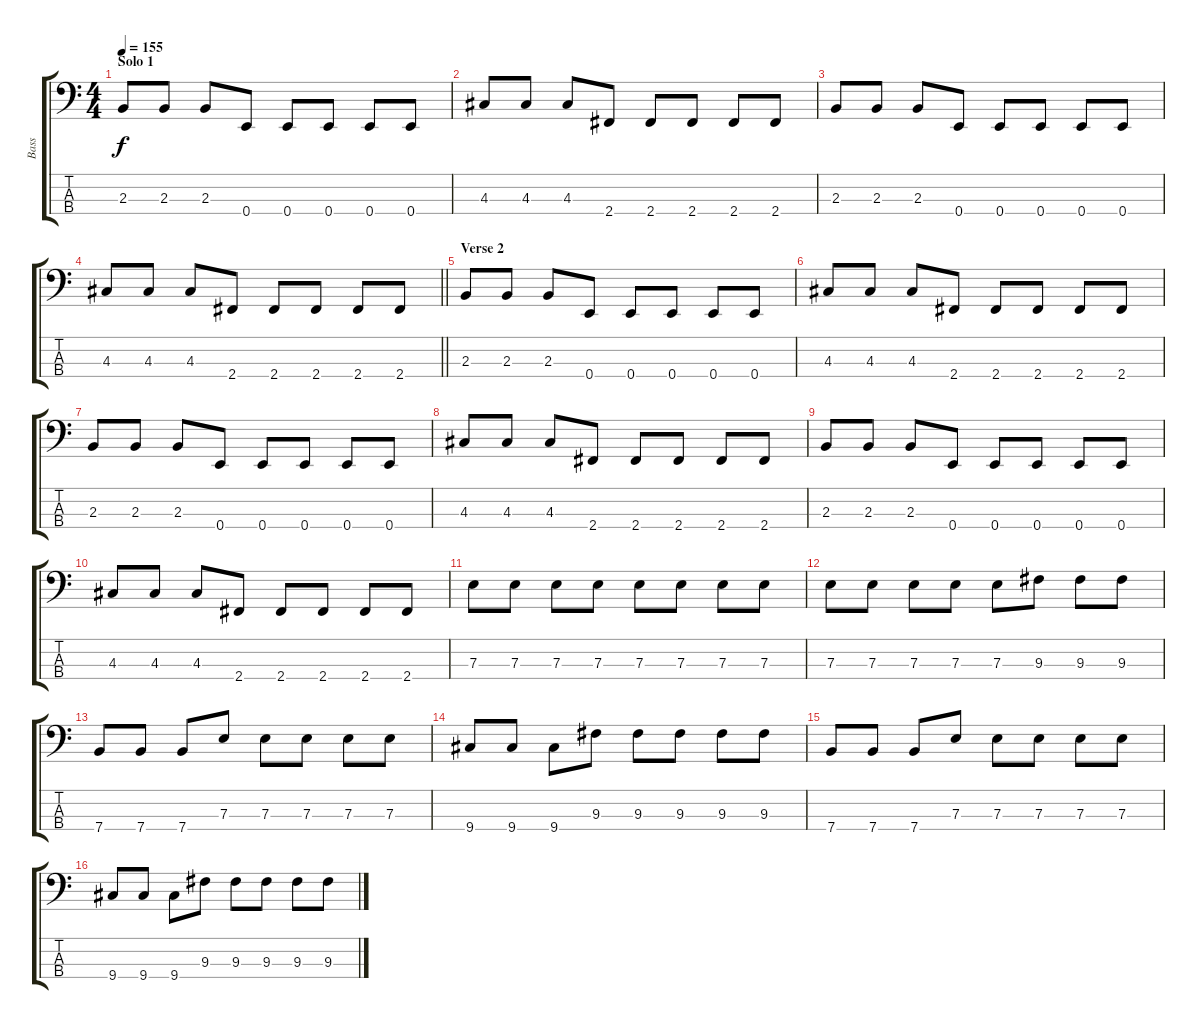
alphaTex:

\track ("Bass" "Bass") {instrument electricbassfinger}
\staff {score tabs}
\tuning (G2 D2 A1 E1) {hide}
\ts (4 4)
\section ("" "Solo 1")
\tempo 155
\clef f4
\ks c
2.3.8{dy f} 2.3.8 2.3.8 0.4.8 0.4.8 0.4.8 0.4.8 0.4.8 |
4.3.8 4.3.8 4.3.8 2.4.8 2.4.8 2.4.8 2.4.8 2.4.8 |
2.3.8 2.3.8 2.3.8 0.4.8 0.4.8 0.4.8 0.4.8 0.4.8 |
\barLineRight lightlight
4.3.8 4.3.8 4.3.8 2.4.8 2.4.8 2.4.8 2.4.8 2.4.8 |
\section ("" "Verse 2")
2.3.8 2.3.8 2.3.8 0.4.8 0.4.8 0.4.8 0.4.8 0.4.8 |
4.3.8 4.3.8 4.3.8 2.4.8 2.4.8 2.4.8 2.4.8 2.4.8 |
2.3.8 2.3.8 2.3.8 0.4.8 0.4.8 0.4.8 0.4.8 0.4.8 |
4.3.8 4.3.8 4.3.8 2.4.8 2.4.8 2.4.8 2.4.8 2.4.8 |
2.3.8 2.3.8 2.3.8 0.4.8 0.4.8 0.4.8 0.4.8 0.4.8 |
4.3.8 4.3.8 4.3.8 2.4.8 2.4.8 2.4.8 2.4.8 2.4.8 |
7.3.8 7.3.8 7.3.8 7.3.8 7.3.8 7.3.8 7.3.8 7.3.8 |
7.3.8 7.3.8 7.3.8 7.3.8 7.3.8 9.3.8 9.3.8 9.3.8 |
7.4.8 7.4.8 7.4.8 7.3.8 7.3.8 7.3.8 7.3.8 7.3.8 |
9.4.8 9.4.8 9.4.8 9.3.8 9.3.8 9.3.8 9.3.8 9.3.8 |
7.4.8 7.4.8 7.4.8 7.3.8 7.3.8 7.3.8 7.3.8 7.3.8 |
9.4.8 9.4.8 9.4.8 9.3.8 9.3.8 9.3.8 9.3.8 9.3.8
